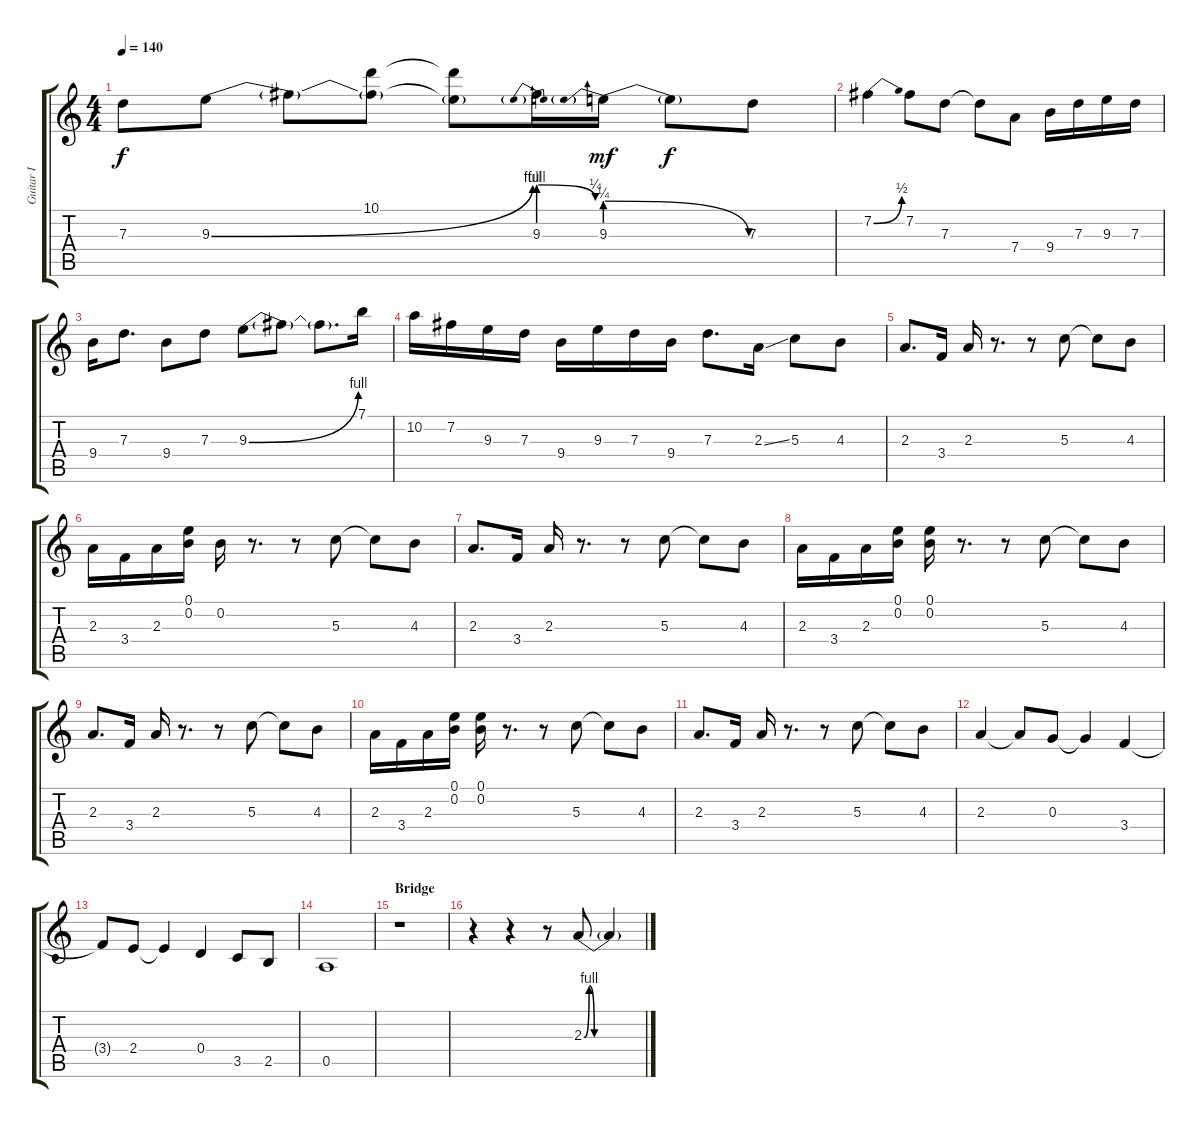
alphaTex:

\track ("Guitar I" "Guitar I") {instrument overdrivenguitar}
\staff {score tabs}
\tuning (E4 B3 G3 D3 A2 E2) {hide}
\ts (4 4)
\tempo 140
\clef g2
\ks c
7.3.8{dy f} 9.3{be (bend 0 0 60 4)}.8 9.3{t}.8 (10.1 9.3{t}).8 (10.1{t} 9.3{t}).8 9.3{be (prebendrelease 0 4 60 1)}.16 9.3{be (prebendrelease 0 1 60 0)}.16{dy mf} 9.3{t}.8{dy f} 7.3.8 |
7.2{be (bend 0 0 60 2)}.4 7.2.8 7.3.8 7.3{t}.8 7.4.8 9.4.16 7.3.16 9.3.16 7.3.16 |
9.4.16 7.3.8{d} 9.4.8 7.3.8 9.3{be (bend 0 0 60 4)}.8 9.3{t}.8 9.3{t}.8{d} 7.1.16 |
10.2.16 7.2.16 9.3.16 7.3.16 9.4.16 9.3.16 7.3.16 9.4.16 7.3.8{d} 2.3{ss}.16 5.3.8 4.3.8 |
2.3.8{d} 3.4.16 2.3.16 r.8{d} r.8 5.3.8 5.3{t}.8 4.3.8 |
2.3.16 3.4.16 2.3.16 (0.1 0.2).16 0.2.16 r.8{d} r.8 5.3.8 5.3{t}.8 4.3.8 |
2.3.8{d} 3.4.16 2.3.16 r.8{d} r.8 5.3.8 5.3{t}.8 4.3.8 |
2.3.16 3.4.16 2.3.16 (0.1 0.2).16 (0.1 0.2).16 r.8{d} r.8 5.3.8 5.3{t}.8 4.3.8 |
2.3.8{d} 3.4.16 2.3.16 r.8{d} r.8 5.3.8 5.3{t}.8 4.3.8 |
2.3.16 3.4.16 2.3.16 (0.1 0.2).16 (0.1 0.2).16 r.8{d} r.8 5.3.8 5.3{t}.8 4.3.8 |
2.3.8{d} 3.4.16 2.3.16 r.8{d} r.8 5.3.8 5.3{t}.8 4.3.8 |
2.3.4 2.3{t}.8 0.3.8 0.3{t}.4 3.4.4 |
3.4{t}.8 2.4.8 2.4{t}.4 0.4.4 3.5.8 2.5.8 |
0.5.1 |
\section ("" "Bridge")
r.1 |
r.4 r.4 r.8 2.3{be (custom 0 0 5 4 10 0 60 0)}.8 2.3{t}.4
